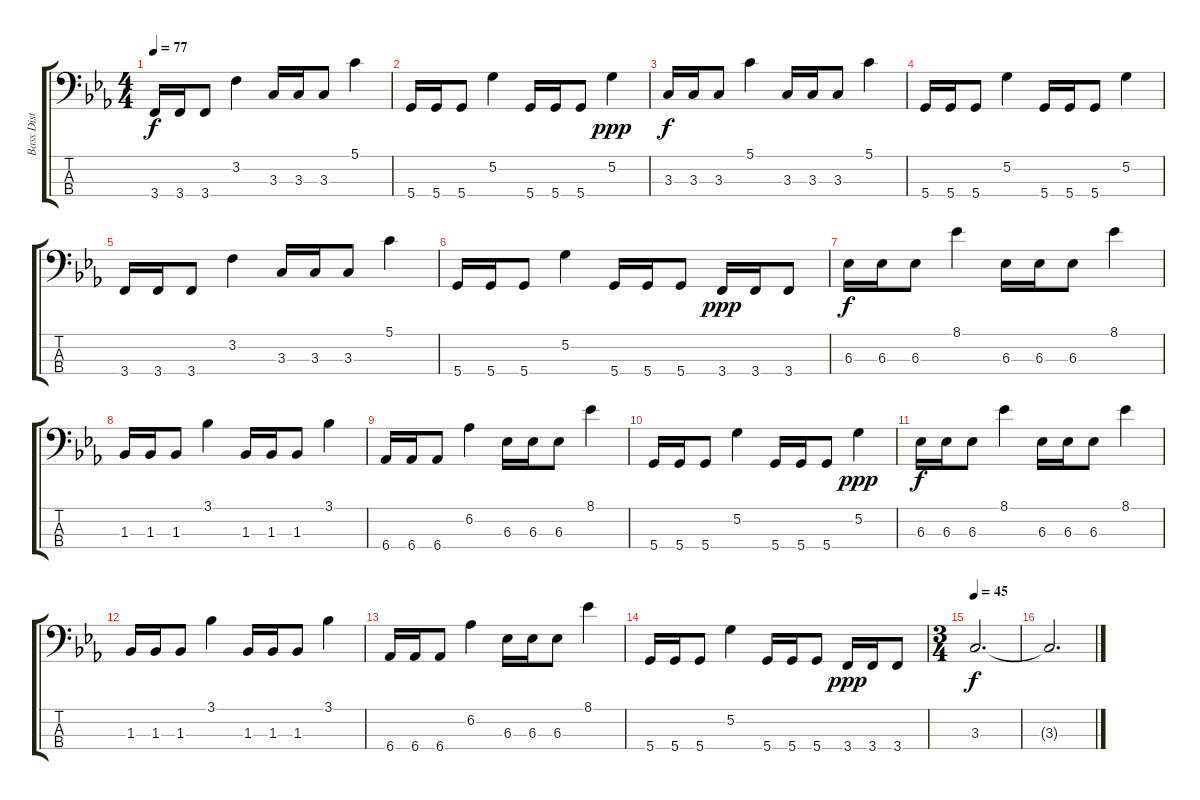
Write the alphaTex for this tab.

\track ("Bass Dist" "Bass Dist") {instrument electricbasspick}
\staff {score tabs}
\tuning (G2 D2 A1 D1) {hide}
\ts (4 4)
\tempo 77
\clef f4
\ks eb
3.4.16{dy f} 3.4.16 3.4.8 3.2.4 3.3.16 3.3.16 3.3.8 5.1.4 |
5.4.16 5.4.16 5.4.8 5.2.4 5.4.16 5.4.16 5.4.8 5.2.4{dy ppp} |
3.3.16{dy f} 3.3.16 3.3.8 5.1.4 3.3.16 3.3.16 3.3.8 5.1.4 |
5.4.16 5.4.16 5.4.8 5.2.4 5.4.16 5.4.16 5.4.8 5.2.4 |
3.4.16 3.4.16 3.4.8 3.2.4 3.3.16 3.3.16 3.3.8 5.1.4 |
5.4.16 5.4.16 5.4.8 5.2.4 5.4.16 5.4.16 5.4.8 3.4.16{dy ppp} 3.4.16 3.4.8 |
6.3.16{dy f} 6.3.16 6.3.8 8.1.4 6.3.16 6.3.16 6.3.8 8.1.4 |
1.3.16 1.3.16 1.3.8 3.1.4 1.3.16 1.3.16 1.3.8 3.1.4 |
6.4.16 6.4.16 6.4.8 6.2.4 6.3.16 6.3.16 6.3.8 8.1.4 |
5.4.16 5.4.16 5.4.8 5.2.4 5.4.16 5.4.16 5.4.8 5.2.4{dy ppp} |
6.3.16{dy f} 6.3.16 6.3.8 8.1.4 6.3.16 6.3.16 6.3.8 8.1.4 |
1.3.16 1.3.16 1.3.8 3.1.4 1.3.16 1.3.16 1.3.8 3.1.4 |
6.4.16 6.4.16 6.4.8 6.2.4 6.3.16 6.3.16 6.3.8 8.1.4 |
5.4.16 5.4.16 5.4.8 5.2.4 5.4.16 5.4.16 5.4.8 3.4.16{dy ppp} 3.4.16 3.4.8 |
\ts (3 4)
\tempo 45
3.3.2{d dy f} |
3.3{t}.2{d}
